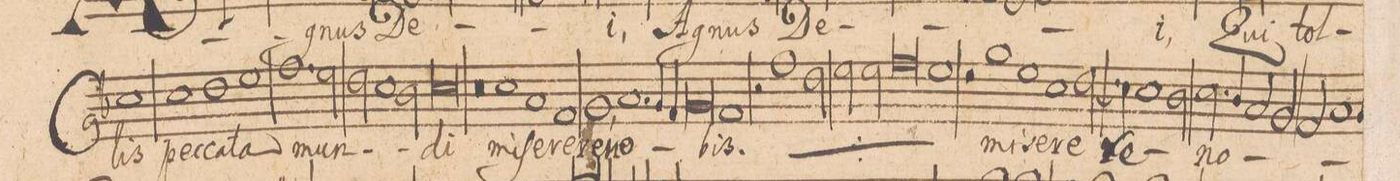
**kern	**text
*I"CANTVS.	*
*clefG2	*
*k[b-]	*
*met(C|)	*
*M2/1	*
1cc	-lis
1cc	pec-
=22-	=22-
1dd	-ca-
1ee	-ta
=23-	=23-
1.ff	mun-
2ee\	.
=24-	=24-
2dd\	.
1cc	.
2b-\	.
=25-	=25-
0cc	-di
=26-	=26-
0r	.
=27-	=27-
1cc	mi-
1a	-ſe-
=28-	=28-
1f	-re-
1g,	-re
=29-	=29-
1.a	no-
4g/	.
4f/	.
=30-	=30-
0g	.
=31-	=31-
1f	-bis.
2r	.
*	*ij
1ff\	mi-
=32-	=32-
2dd\	-ſe-
2ee\	-re-
2ee\	-re
=33-	=33-
0ff	no-
=34-	=34-
1ee	-bis
*	*Xij
2ree	.
1gg\	mi-
=35-	=35-
1ee	-se-
1cc\	-re-
=36-	=36-
(<2.dd\	-re
4cc\)	.
1cc\	.
=37-	=37-
2b-\	.
2.cc\	no-
4b-/	.
=38-	=38-
2a/	.
2g/	.
2f/	.
1a/	.
=39-	=39-
4g/	.
4ryy	.
*-	*-
